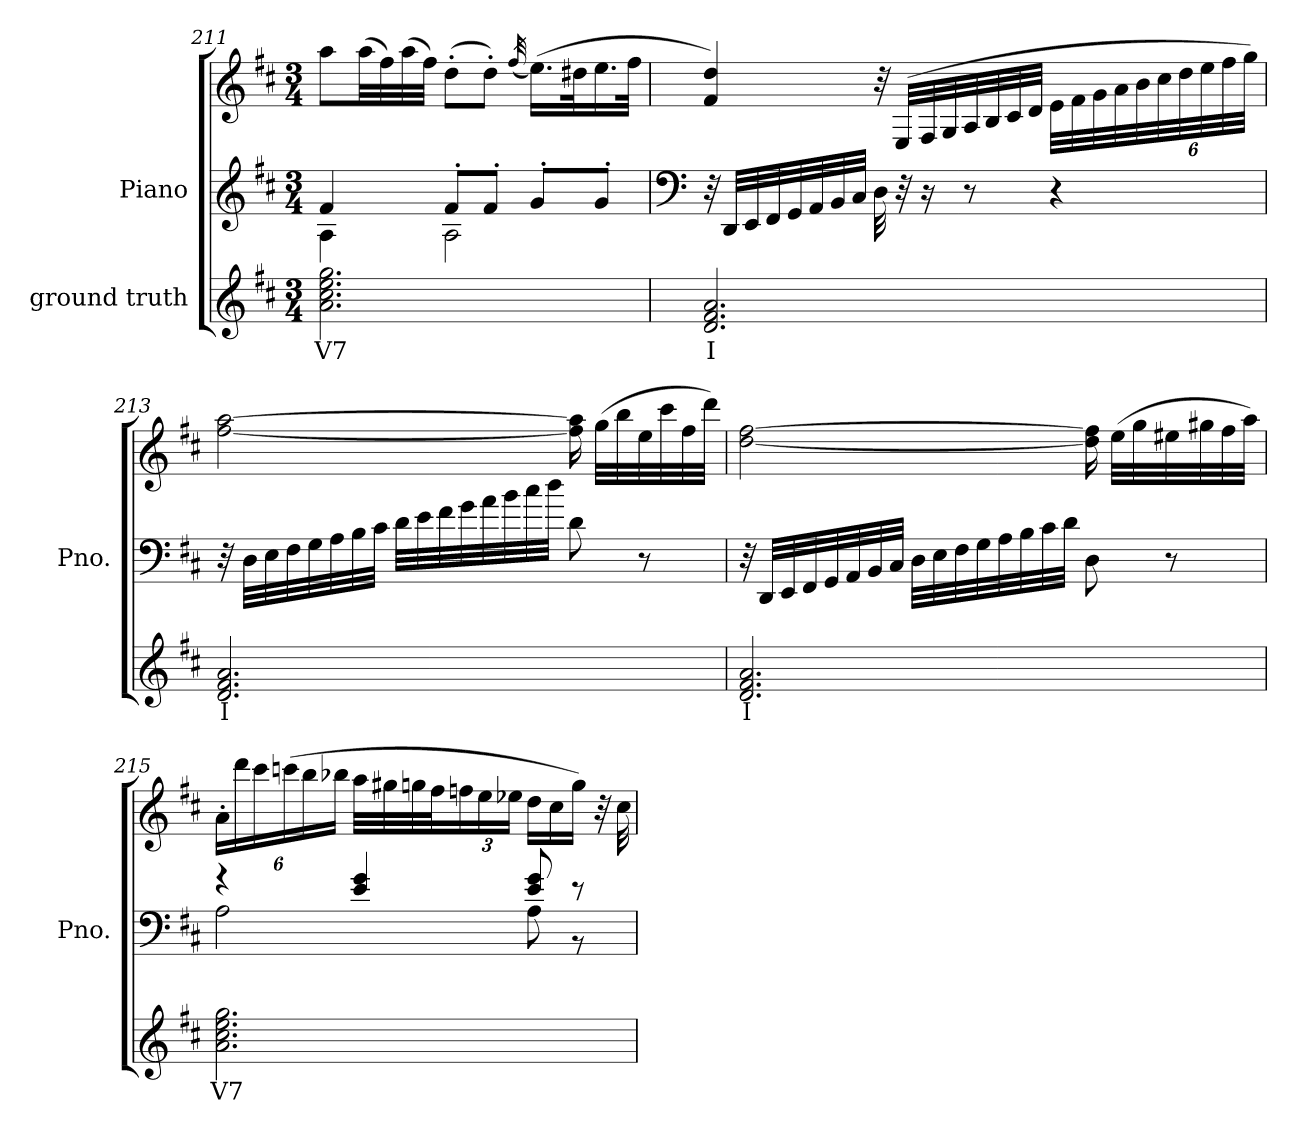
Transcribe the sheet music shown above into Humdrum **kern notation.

**kern	**text	**kern	**kern
*part2	*part2	*part1	*part1
*staff3	*staff3	*staff2	*staff1
*I"ground truth	*	*I"Piano	*
*	*	*I'Pno.	*
!!LO:LB:g=z
*	*	*clefG2	*clefG2
*k[f#c#]	*	*k[f#c#]	*k[f#c#]
*D:	*	*D:	*D:
*M3/4	*	*M3/4	*M3/4
=211	=211	=211	=211
*	*	*^	*
2.a 2.cc# 2.ee 2.gg	V7	4f#/	4A\	8aa\L
.	.	.	.	(>32aa\LL
.	.	.	.	32ff#\)
.	.	.	.	(>32aa\
.	.	.	.	32ff#\JJJ)
.	.	8f#'/L	2A\	(>8dd'\L
.	.	8f#'/J	.	8dd'\J)
.	.	.	.	(<32qff#/
.	.	8g'/L	.	(>16.ee\LL)
.	.	.	.	32dd#X\K
.	.	8g'/J	.	16.ee\
.	.	.	.	32ff#\JJk
*	*	*v	*v	*
=212	=212	=212	=212
*	*	*clefF4	*
2.d 2.f# 2.a	I	32r	4f#/ 4dd/)
.	.	32DD/LLL	.
.	.	32EE/	.
.	.	32FF#/	.
.	.	32GG/	.
.	.	32AA/	.
.	.	32BB/	.
.	.	32C#/JJJ	.
.	.	32D\	32r
.	.	32r	(>32E/LLL
.	.	16r	32F#/
.	.	.	32G/
.	.	8r	32A/
.	.	.	32B/
.	.	.	32c#/
.	.	.	32d/JJJ
.	.	4r	32e\LLL
.	.	.	32f#\
.	.	.	32g\
.	.	.	32a\
*	*	*	*Xbrackettup
.	.	.	48b\
.	.	.	48cc#\
.	.	.	48dd\
.	.	.	48ee\
.	.	.	48ff#\
.	.	.	48gg\JJJ)
!!LO:LB:g=z
=213	=213	=213	=213
2.d 2.f# 2.a	I	32r	[2ff#\ [2aa\
.	.	32D\LLL	.
.	.	32E\	.
.	.	32F#\	.
.	.	32G\	.
.	.	32A\	.
.	.	32B\	.
.	.	32c#\JJJ	.
.	.	32d\LLL	.
.	.	32e\	.
.	.	32f#\	.
.	.	32g\	.
.	.	32a\	.
.	.	32b\	.
.	.	32cc#\	.
.	.	32dd\JJJ	.
.	.	8d\	16ff#\] 16aa\]
.	.	.	(>32gg\LLL
.	.	.	32bb\
.	.	8r	32ee\
.	.	.	32ccc#\
.	.	.	32ff#\
.	.	.	32ddd\JJJ)
!!LO:LB:g=z
=214	=214	=214	=214
2.d 2.f# 2.a	I	32r	[2dd\ [2ff#\
.	.	32DD/LLL	.
.	.	32EE/	.
.	.	32FF#/	.
.	.	32GG/	.
.	.	32AA/	.
.	.	32BB/	.
.	.	32C#/JJJ	.
.	.	32D\LLL	.
.	.	32E\	.
.	.	32F#\	.
.	.	32G\	.
.	.	32A\	.
.	.	32B\	.
.	.	32c#\	.
.	.	32d\JJJ	.
.	.	8D\	16dd\] 16ff#\]
.	.	.	(>32ee\LLL
.	.	.	32gg\
.	.	8r	32ee#X\
.	.	.	32gg#X\
.	.	.	32ff#\
.	.	.	32aa\JJJ)
=215	=215	=215	=215
*	*	*^	*
2.a 2.cc# 2.ee 2.gg	V7	4r	2A\	24a'\LL
.	.	.	.	24ddd\
.	.	.	.	24ccc#\
.	.	.	.	(>24cccn\
.	.	.	.	24bb\
.	.	.	.	24bb-X\JJ
.	.	4e/ 4g/	.	32aa\LLL
.	.	.	.	32gg#X\
.	.	.	.	32ggn\
.	.	.	.	32ff#\J
.	.	.	.	24ffn\
.	.	.	.	24ee\
.	.	.	.	24ee-X\JJ
.	.	8e/ 8g/	8A\	16dd\LL
.	.	.	.	16cc#\
.	.	8r	8r	16gg\JJ)
.	.	.	.	32r
.	.	.	.	32cc#\
*	*	*v	*v	*
=	=	=	=
*-	*-	*-	*-
